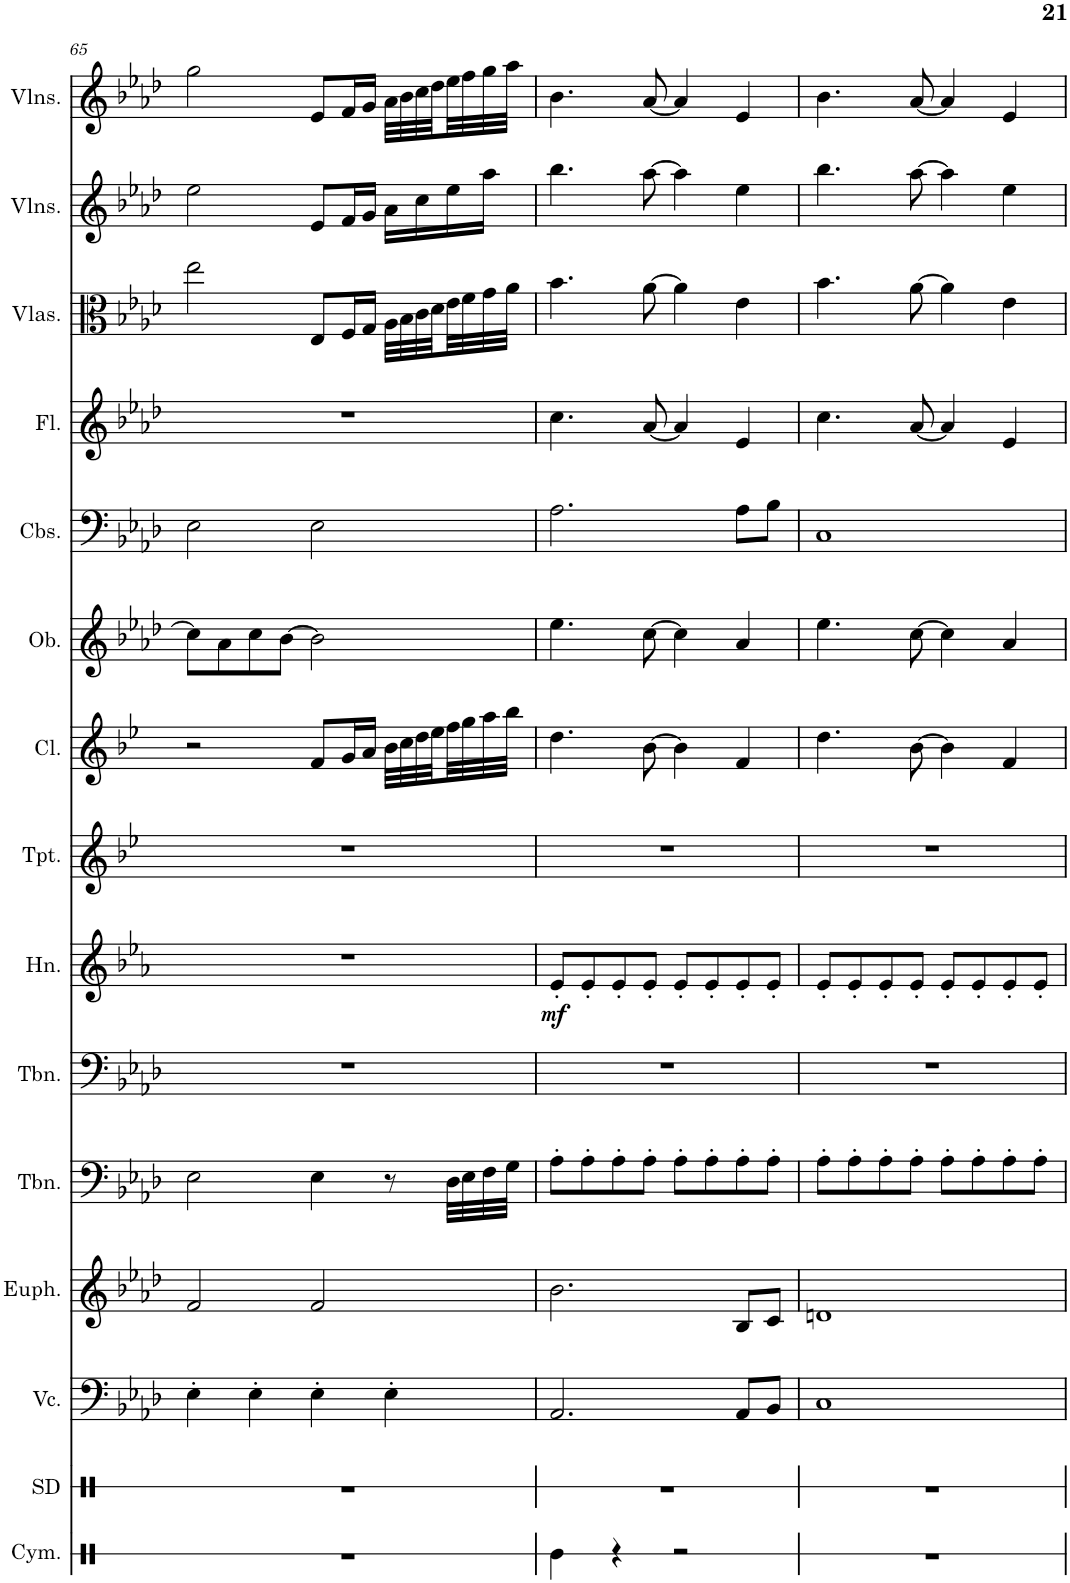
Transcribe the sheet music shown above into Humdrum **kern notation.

**kern	**kern	**kern	**kern	**kern	**kern	**kern	**dynam	**kern	**kern	**kern	**kern	**kern	**kern	**kern	**kern
*part15	*part14	*part13	*part12	*part11	*part10	*part9	*part9	*part8	*part7	*part6	*part5	*part4	*part3	*part2	*part1
*staff15	*staff14	*staff13	*staff12	*staff11	*staff10	*staff9	*staff9	*staff8	*staff7	*staff6	*staff5	*staff4	*staff3	*staff2	*staff1
*I"Cymbals	*I"Snare Drum	*I"Violoncello	*I"Euphonium	*I"Trombone	*I"Trombone	*I"Horn	*	*I"Trumpet	*I"Clarinet	*I"Oboe	*I"Contrabasses	*I"Flute	*I"Violas (section)	*I"Violins	*I"Violins
*I'Cym.	*I'SD	*I'Vc.	*I'Euph.	*I'Tbn.	*I'Tbn.	*I'Hn.	*	*I'Tpt.	*I'Cl.	*I'Ob.	*I'Cbs.	*I'Fl.	*I'Vlas.	*I'Vlns.	*I'Vlns.
!!LO:PB:g=z
*clefX	*clefX	*clefF4	*clefG2	*clefF4	*clefF4	*clefG2	*	*clefG2	*clefG2	*clefG2	*clefF4	*clefG2	*clefC3	*clefG2	*clefG2
*	*	*	*Trd8c14	*	*	*Trd4c7	*	*Trd1c2	*Trd1c2	*	*Trd7c12	*	*	*	*
*k[]	*k[]	*k[b-e-a-d-]	*k[b-e-a-d-]	*k[b-e-a-d-]	*k[b-e-a-d-]	*k[b-e-a-]	*	*k[b-e-]	*k[b-e-]	*k[b-e-a-d-]	*k[b-e-a-d-]	*k[b-e-a-d-]	*k[b-e-a-d-]	*k[b-e-a-d-]	*k[b-e-a-d-]
*M4/4	*M4/4	*M4/4	*M4/4	*M4/4	*M4/4	*M4/4	*	*M4/4	*M4/4	*M4/4	*M4/4	*M4/4	*M4/4	*M4/4	*M4/4
=65	=65	=65	=65	=65	=65	=65	=65	=65	=65	=65	=65	=65	=65	=65	=65
1r	1r	4E-'\	2f/	2E-\	1r	1r	.	1r	2r	8cc\L]	2E-\	1r	2ee-\	2ee-\	2gg\
.	.	.	.	.	.	.	.	.	.	8a-\	.	.	.	.	.
.	.	4E-'\	.	.	.	.	.	.	.	8cc\	.	.	.	.	.
.	.	.	.	.	.	.	.	.	.	[8b-\J	.	.	.	.	.
.	.	4E-'\	2f/	4E-\	.	.	.	.	8f/L	2b-\]	2E-\	.	8E-/L	8e-/L	8e-/L
.	.	.	.	.	.	.	.	.	16g/L	.	.	.	16F/L	16f/L	16f/L
.	.	.	.	.	.	.	.	.	16a/JJ	.	.	.	16G/JJ	16g/JJ	16g/JJ
.	.	4E-'\	.	8r	.	.	.	.	32b-\LLL	.	.	.	32A-\LLL	16a-\LL	32a-\LLL
.	.	.	.	.	.	.	.	.	32cc\	.	.	.	32B-\	.	32b-\
.	.	.	.	.	.	.	.	.	32dd\	.	.	.	32c\	16cc\	32cc\
.	.	.	.	.	.	.	.	.	32ee-\	.	.	.	32d-\	.	32dd-\
.	.	.	.	32D-\LLL	.	.	.	.	32ff\	.	.	.	32e-\	16ee-\	32ee-\
.	.	.	.	32E-\	.	.	.	.	32gg\	.	.	.	32f\	.	32ff\
.	.	.	.	32F\	.	.	.	.	32aa\	.	.	.	32g\	16aa-\JJ	32gg\
.	.	.	.	32G\JJJ	.	.	.	.	32bb-\JJJ	.	.	.	32a-\JJJ	.	32aa-\JJJ
=66	=66	=66	=66	=66	=66	=66	=66	=66	=66	=66	=66	=66	=66	=66	=66
!	!	!	!	!	!	!	!LO:DY:b	!	!	!	!	!	!	!	!
4Re\	1r	2.AA-/	2.b-\	8A-'\L	1r	8e-'/L	mf	1r	4.dd\	4.ee-\	2.A-\	4.cc\	4.b-\	4.bb-\	4.b-\
.	.	.	.	8A-'\	.	8e-'/	.	.	.	.	.	.	.	.	.
4r	.	.	.	8A-'\	.	8e-'/	.	.	.	.	.	.	.	.	.
.	.	.	.	8A-'\J	.	8e-'/J	.	.	[8b-\	[8cc\	.	[8a-/	[8a-\	[8aa-\	[8a-/
2r	.	.	.	8A-'\L	.	8e-'/L	.	.	4b-\]	4cc\]	.	4a-/]	4a-\]	4aa-\]	4a-/]
.	.	.	.	8A-'\	.	8e-'/	.	.	.	.	.	.	.	.	.
.	.	8AA-/L	8B-/L	8A-'\	.	8e-'/	.	.	4f/	4a-/	8A-\L	4e-/	4e-\	4ee-\	4e-/
.	.	8BB-/J	8c/J	8A-'\J	.	8e-'/J	.	.	.	.	8B-\J	.	.	.	.
=67	=67	=67	=67	=67	=67	=67	=67	=67	=67	=67	=67	=67	=67	=67	=67
1r	1r	1C	1dn	8A-'\L	1r	8e-'/L	.	1r	4.dd\	4.ee-\	1C	4.cc\	4.b-\	4.bb-\	4.b-\
.	.	.	.	8A-'\	.	8e-'/	.	.	.	.	.	.	.	.	.
.	.	.	.	8A-'\	.	8e-'/	.	.	.	.	.	.	.	.	.
.	.	.	.	8A-'\J	.	8e-'/J	.	.	[8b-\	[8cc\	.	[8a-/	[8a-\	[8aa-\	[8a-/
.	.	.	.	8A-'\L	.	8e-'/L	.	.	4b-\]	4cc\]	.	4a-/]	4a-\]	4aa-\]	4a-/]
.	.	.	.	8A-'\	.	8e-'/	.	.	.	.	.	.	.	.	.
.	.	.	.	8A-'\	.	8e-'/	.	.	4f/	4a-/	.	4e-/	4e-\	4ee-\	4e-/
.	.	.	.	8A-'\J	.	8e-'/J	.	.	.	.	.	.	.	.	.
=	=	=	=	=	=	=	=	=	=	=	=	=	=	=	=
*-	*-	*-	*-	*-	*-	*-	*-	*-	*-	*-	*-	*-	*-	*-	*-
